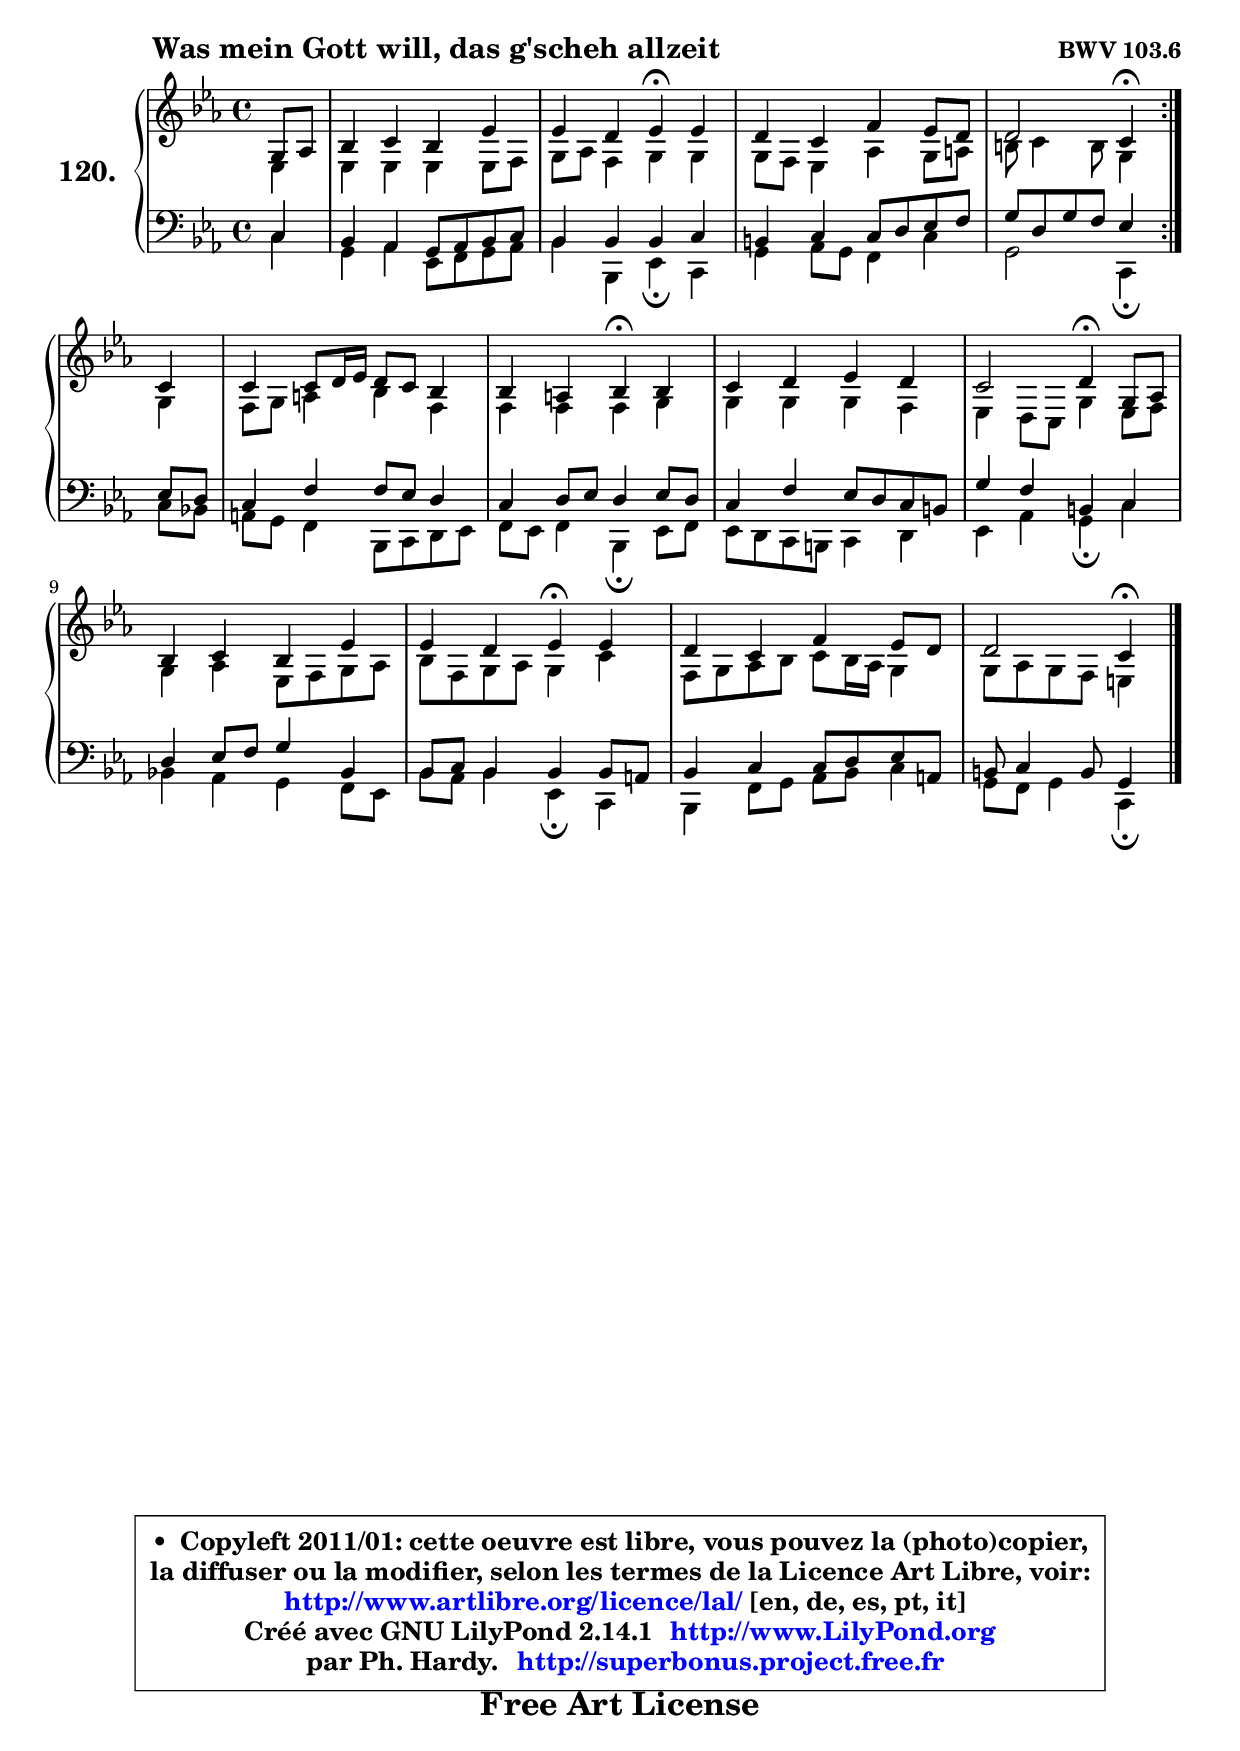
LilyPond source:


\version "2.14.1"

    \paper {
%	system-system-spacing #'padding = #0.1
%	score-system-spacing #'padding = #0.1
%	ragged-bottom = ##f
%	ragged-last-bottom = ##f
	}

    \header {
      opus = \markup { \bold "BWV 103.6" }
      piece = \markup { \hspace #9 \fontsize #2 \bold "Was mein Gott will, das g'scheh allzeit" }
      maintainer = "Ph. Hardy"
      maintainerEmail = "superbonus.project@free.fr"
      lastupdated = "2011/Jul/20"
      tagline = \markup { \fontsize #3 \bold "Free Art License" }
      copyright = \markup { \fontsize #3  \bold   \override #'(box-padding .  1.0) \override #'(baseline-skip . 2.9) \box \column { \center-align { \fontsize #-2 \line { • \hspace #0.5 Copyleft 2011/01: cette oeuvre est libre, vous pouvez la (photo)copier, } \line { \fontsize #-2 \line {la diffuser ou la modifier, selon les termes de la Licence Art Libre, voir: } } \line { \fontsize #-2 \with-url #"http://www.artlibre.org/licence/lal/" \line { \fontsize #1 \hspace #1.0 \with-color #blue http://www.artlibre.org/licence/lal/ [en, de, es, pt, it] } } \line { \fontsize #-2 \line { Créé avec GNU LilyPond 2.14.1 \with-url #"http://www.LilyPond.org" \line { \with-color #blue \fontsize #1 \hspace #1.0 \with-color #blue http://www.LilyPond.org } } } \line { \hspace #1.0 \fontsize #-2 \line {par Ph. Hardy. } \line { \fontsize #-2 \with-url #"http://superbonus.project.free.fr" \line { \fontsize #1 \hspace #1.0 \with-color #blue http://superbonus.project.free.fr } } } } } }

	  }

  guidemidi = {
	\repeat volta 2 {
        r4 |
        R1 |
        r2 \tempo 4 = 30 r4 \tempo 4 = 78 r4 |
        R1 |
        r2 \tempo 4 = 30 r4 \tempo 4 = 78 } %fin du repeat
        r4 |
        R1 |
        r2 \tempo 4 = 30 r4 \tempo 4 = 78 r4 |
        R1 |
        r2 \tempo 4 = 30 r4 \tempo 4 = 78 r4 |
        R1 |
        r2 \tempo 4 = 30 r4 \tempo 4 = 78 r4 |
        R1 |
        r2 \tempo 4 = 30 r4 
	}

  upper = {
\displayLilyMusic \transpose b c {
	\time 4/4
	\key b \minor
	\clef treble
	\partial 4
	\voiceOne
	<< { 
	% SOPRANO
	\set Voice.midiInstrument = "acoustic grand"
	\relative c' {
	\repeat volta 2 {
        fis8 g |
        a4 b a d |
        d4 cis d\fermata d |
        cis4 b e d8 cis |
        cis2 b4\fermata } %fin du repeat
        b4 |
        b4 b8 cis16 d cis8 b a4 |
        a4 gis a\fermata a |
        b4 cis d cis |
        b2 cis4\fermata fis,8 g |
        a4 b a d |
        d4 cis d\fermata d |
        cis4 b e d8 cis |
        cis2 b4\fermata
        \bar "|."
	} % fin de relative
	}

	\context Voice="1" { \voiceTwo 
	% ALTO
	\set Voice.midiInstrument = "acoustic grand"
	\relative c' {
	\repeat volta 2 {
        d4 |
        d4 d d d8 e |
        fis8 g e4 fis fis |
        fis8 e d4 g fis8 gis |
        ais8 b4 ais8 fis4 } %fin du repeat
        fis4 |
        e8 fis gis4 a e |
        e4 e e fis |
        fis4 fis fis e |
        d4 cis8 b fis'4 d8 e |
        fis4 g d8 e fis g |
        a8 e fis g fis4 b |
        e,8 fis g a b a16 g fis4 |
        fis8 g fis e dis4
        \bar "|."
	} % fin de relative
	\oneVoice
	} >>
}
	}

    lower = {
\transpose b c {
	\time 4/4
	\key b \minor
	\clef bass
	\partial 4
	\voiceOne
	<< { 
	% TENOR
	\set Voice.midiInstrument = "acoustic grand"
	\relative c' {
	\repeat volta 2 {
        b4 |
        a4 g fis8 g a b |
        a4 a a b |
        ais4 b b8 cis d e |
        fis8 cis fis e d4 } %fin du repeat
        d8 cis |
        b4 e e8 d cis4 |
        b4 cis8 d cis4 d8 cis |
        b4 e d8 cis b ais |
        fis'4 e ais, b |
        cis4 d8 e fis4 a, |
        a8 b a4 a a8 gis |
        a4 b b8 cis d gis, |
        ais8 b4 ais8 fis4
        \bar "|."
	} % fin de relative
	}
	\context Voice="1" { \voiceTwo 
	% BASS
	\set Voice.midiInstrument = "acoustic grand"
	\relative c' {
	\repeat volta 2 {
        b4 |
        fis4 g d8 e fis g |
        a4 a, d\fermata b |
        fis'4 g8 fis e4 b' |
        fis2 b,4\fermata } %fin du repeat
        b'8 a! |
        gis8 fis e4 a,8 b cis d |
        e8 d e4 a,\fermata d8 e |
        d8 cis b ais b4 cis |
        d4 g fis\fermata b |
        a!4 g fis e8 d |
        a'8 g a4 d,\fermata b |
        a4 e'8 fis g a b4 |
        fis8 e fis4 b,4\fermata
        \bar "|."
	} % fin de relative
	\oneVoice
	} >>
}
	}


    \score { 

	\new PianoStaff <<
	\set PianoStaff.instrumentName = \markup { \bold \huge "120." }
	\new Staff = "upper" \upper
	\new Staff = "lower" \lower
	>>

    \layout {
%	ragged-last = ##f
	   }

         } % fin de score

  \score {
    \unfoldRepeats { << \guidemidi \upper \lower >> }
    \midi {
    \context {
     \Staff
      \remove "Staff_performer"
               }

     \context {
      \Voice
       \consists "Staff_performer"
                }

     \context { 
      \Score
      tempoWholesPerMinute = #(ly:make-moment 78 4)
		}
	    }
	}


